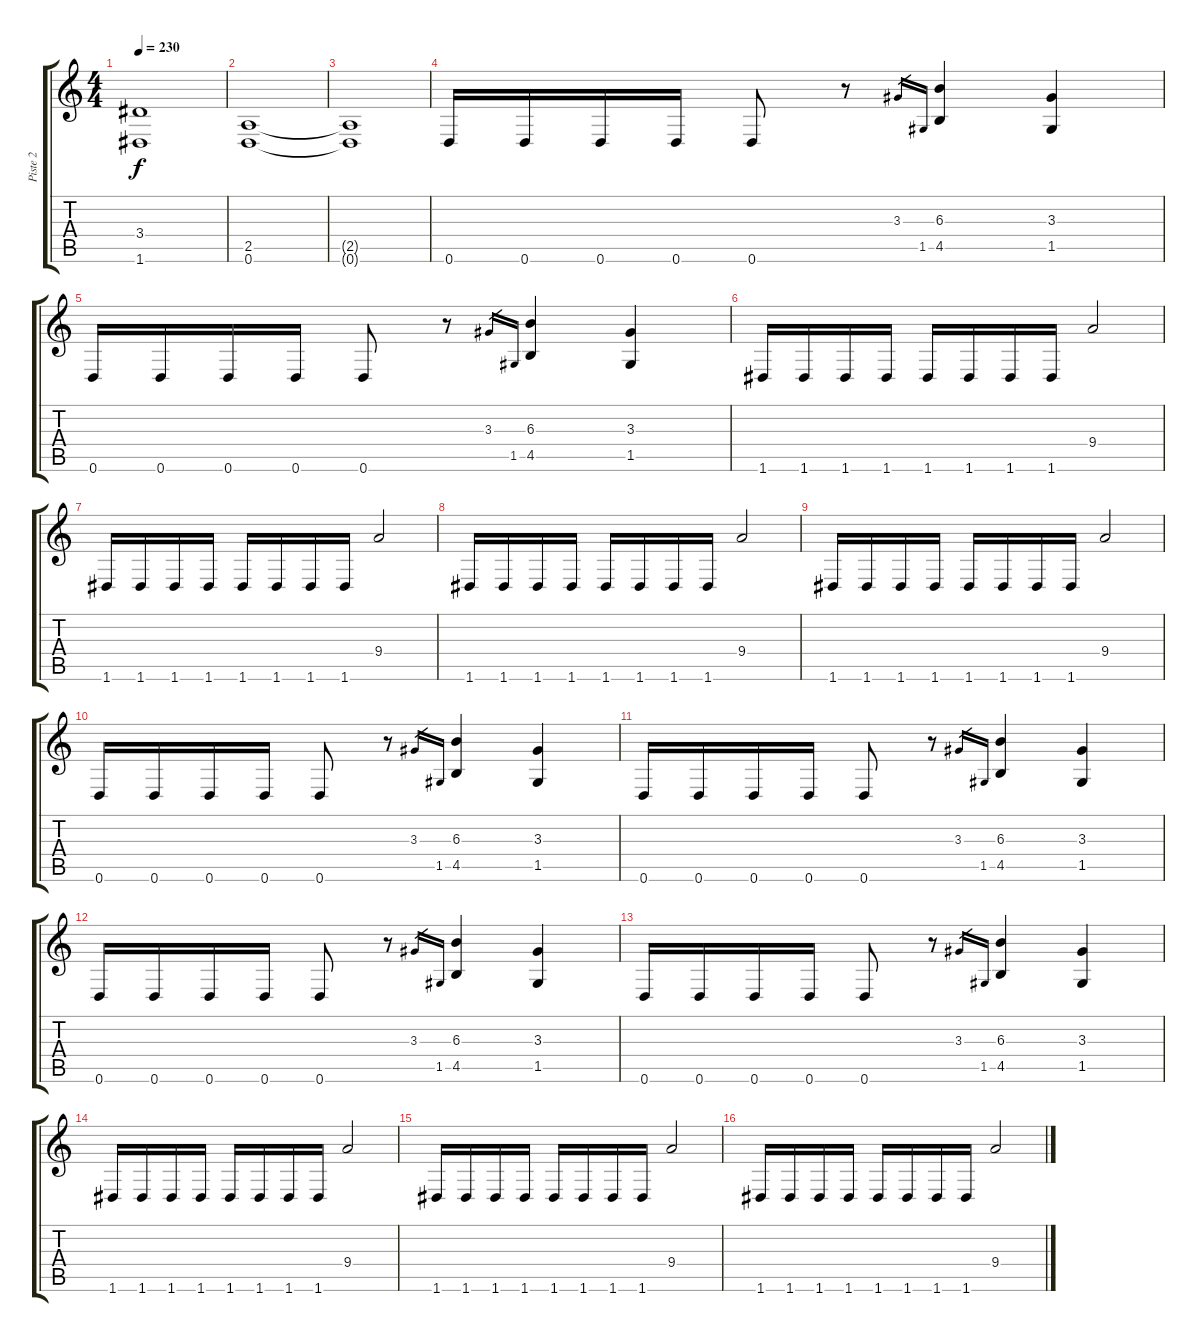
\track ("Piste 2" "Piste 2") {instrument distortionguitar}
\staff {score tabs}
\tuning (D4 A3 F3 C3 G2 D2) {hide}
\ts (4 4)
\tempo 230
\clef g2
\ks c
(3.4 1.6).1{dy f} |
(2.5 0.6).1 |
(2.5{t} 0.6{t}).1 |
0.6.16 0.6.16 0.6.16 0.6.16 0.6.8 r.8 3.3.16{gr} 1.5.16{gr} (6.3 4.5).4 (3.3 1.5).4 |
0.6.16 0.6.16 0.6.16 0.6.16 0.6.8 r.8 3.3.16{gr} 1.5.16{gr} (6.3 4.5).4 (3.3 1.5).4 |
1.6.16{instrument distortionguitar} 1.6.16 1.6.16 1.6.16 1.6.16 1.6.16 1.6.16 1.6.16 9.4.2{instrument guitarharmonics} |
1.6.16{instrument distortionguitar} 1.6.16 1.6.16 1.6.16 1.6.16 1.6.16 1.6.16 1.6.16 9.4.2{instrument guitarharmonics} |
1.6.16{instrument distortionguitar} 1.6.16 1.6.16 1.6.16 1.6.16 1.6.16 1.6.16 1.6.16 9.4.2{instrument guitarharmonics} |
1.6.16{instrument distortionguitar} 1.6.16 1.6.16 1.6.16 1.6.16 1.6.16 1.6.16 1.6.16 9.4.2{instrument guitarharmonics} |
0.6.16{instrument distortionguitar} 0.6.16 0.6.16 0.6.16 0.6.8 r.8 3.3.16{gr} 1.5.16{gr} (6.3 4.5).4 (3.3 1.5).4 |
0.6.16 0.6.16 0.6.16 0.6.16 0.6.8 r.8 3.3.16{gr} 1.5.16{gr} (6.3 4.5).4 (3.3 1.5).4 |
0.6.16 0.6.16 0.6.16 0.6.16 0.6.8 r.8 3.3.16{gr} 1.5.16{gr} (6.3 4.5).4 (3.3 1.5).4 |
0.6.16 0.6.16 0.6.16 0.6.16 0.6.8 r.8 3.3.16{gr} 1.5.16{gr} (6.3 4.5).4 (3.3 1.5).4 |
1.6.16{instrument distortionguitar} 1.6.16 1.6.16 1.6.16 1.6.16 1.6.16 1.6.16 1.6.16 9.4.2{instrument guitarharmonics} |
1.6.16{instrument distortionguitar} 1.6.16 1.6.16 1.6.16 1.6.16 1.6.16 1.6.16 1.6.16 9.4.2{instrument guitarharmonics} |
1.6.16{instrument distortionguitar} 1.6.16 1.6.16 1.6.16 1.6.16 1.6.16 1.6.16 1.6.16 9.4.2{instrument guitarharmonics}
